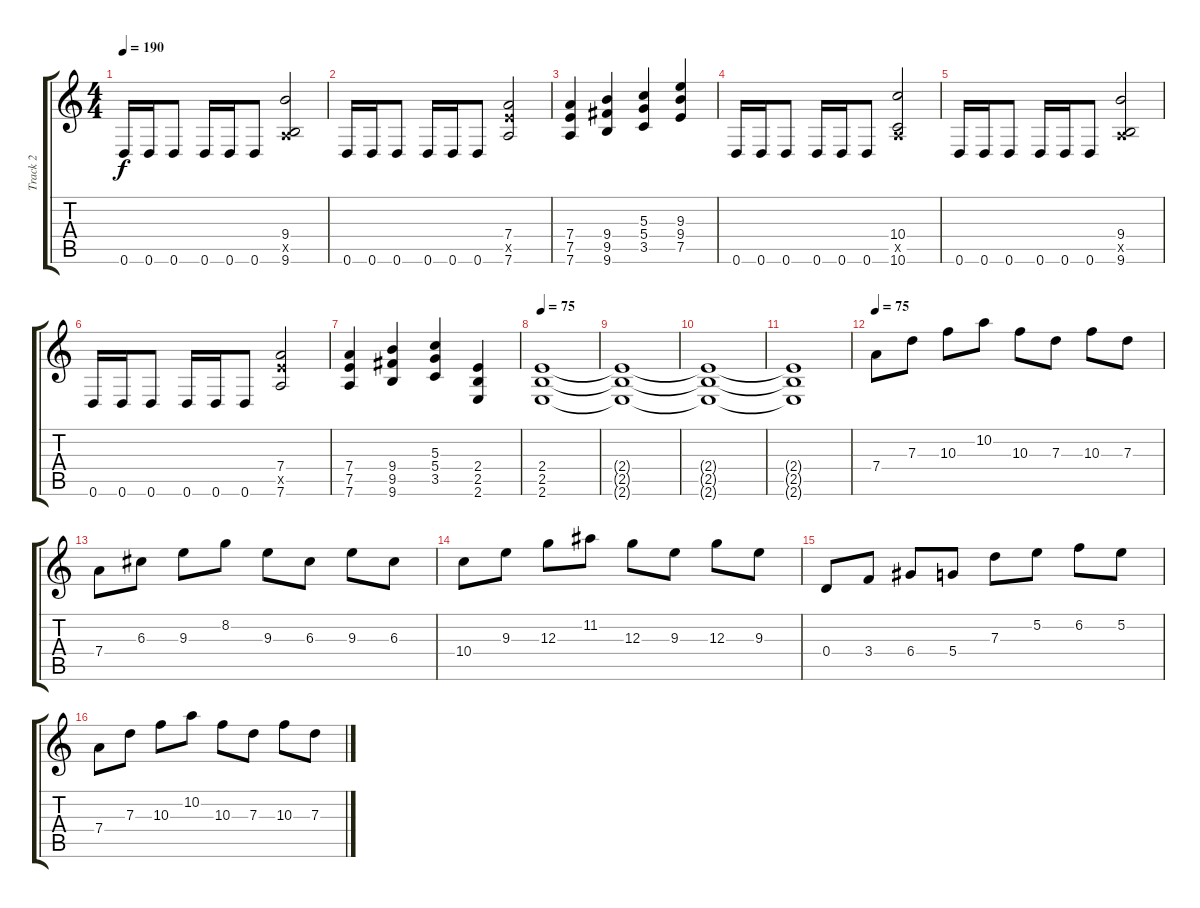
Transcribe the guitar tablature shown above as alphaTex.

\track ("Track 2" "Track 2") {instrument distortionguitar}
\staff {score tabs}
\tuning (E4 B3 G3 D3 A2 D2) {hide}
\ts (4 4)
\tempo 190
\clef g2
\ks c
0.6.16{dy f} 0.6.16 0.6.8 0.6.16 0.6.16 0.6.8 (9.4 0.5{x} 9.6).2 |
0.6.16 0.6.16 0.6.8 0.6.16 0.6.16 0.6.8 (7.4 7.5{x} 7.6).2 |
(7.4 7.5 7.6).4 (9.4 9.5 9.6).4 (5.3 5.4 3.5).4 (9.3 9.4 7.5).4 |
0.6.16 0.6.16 0.6.8 0.6.16 0.6.16 0.6.8 (10.4 0.5{x} 10.6).2 |
0.6.16 0.6.16 0.6.8 0.6.16 0.6.16 0.6.8 (9.4 0.5{x} 9.6).2 |
0.6.16 0.6.16 0.6.8 0.6.16 0.6.16 0.6.8 (7.4 7.5{x} 7.6).2 |
(7.4 7.5 7.6).4 (9.4 9.5 9.6).4 (5.3 5.4 3.5).4 (2.4 2.5 2.6).4 |
\tempo 75
(2.4 2.5 2.6).1 |
(2.4{t} 2.5{t} 2.6{t}).1 |
(2.4{t} 2.5{t} 2.6{t}).1 |
(2.4{t} 2.5{t} 2.6{t}).1 |
\tempo 75
7.4.8 7.3.8 10.3.8 10.2.8 10.3.8 7.3.8 10.3.8 7.3.8 |
7.4.8 6.3.8 9.3.8 8.2.8 9.3.8 6.3.8 9.3.8 6.3.8 |
10.4.8 9.3.8 12.3.8 11.2.8 12.3.8 9.3.8 12.3.8 9.3.8 |
0.4.8 3.4.8 6.4.8 5.4.8 7.3.8 5.2.8 6.2.8 5.2.8 |
7.4.8 7.3.8 10.3.8 10.2.8 10.3.8 7.3.8 10.3.8 7.3.8
